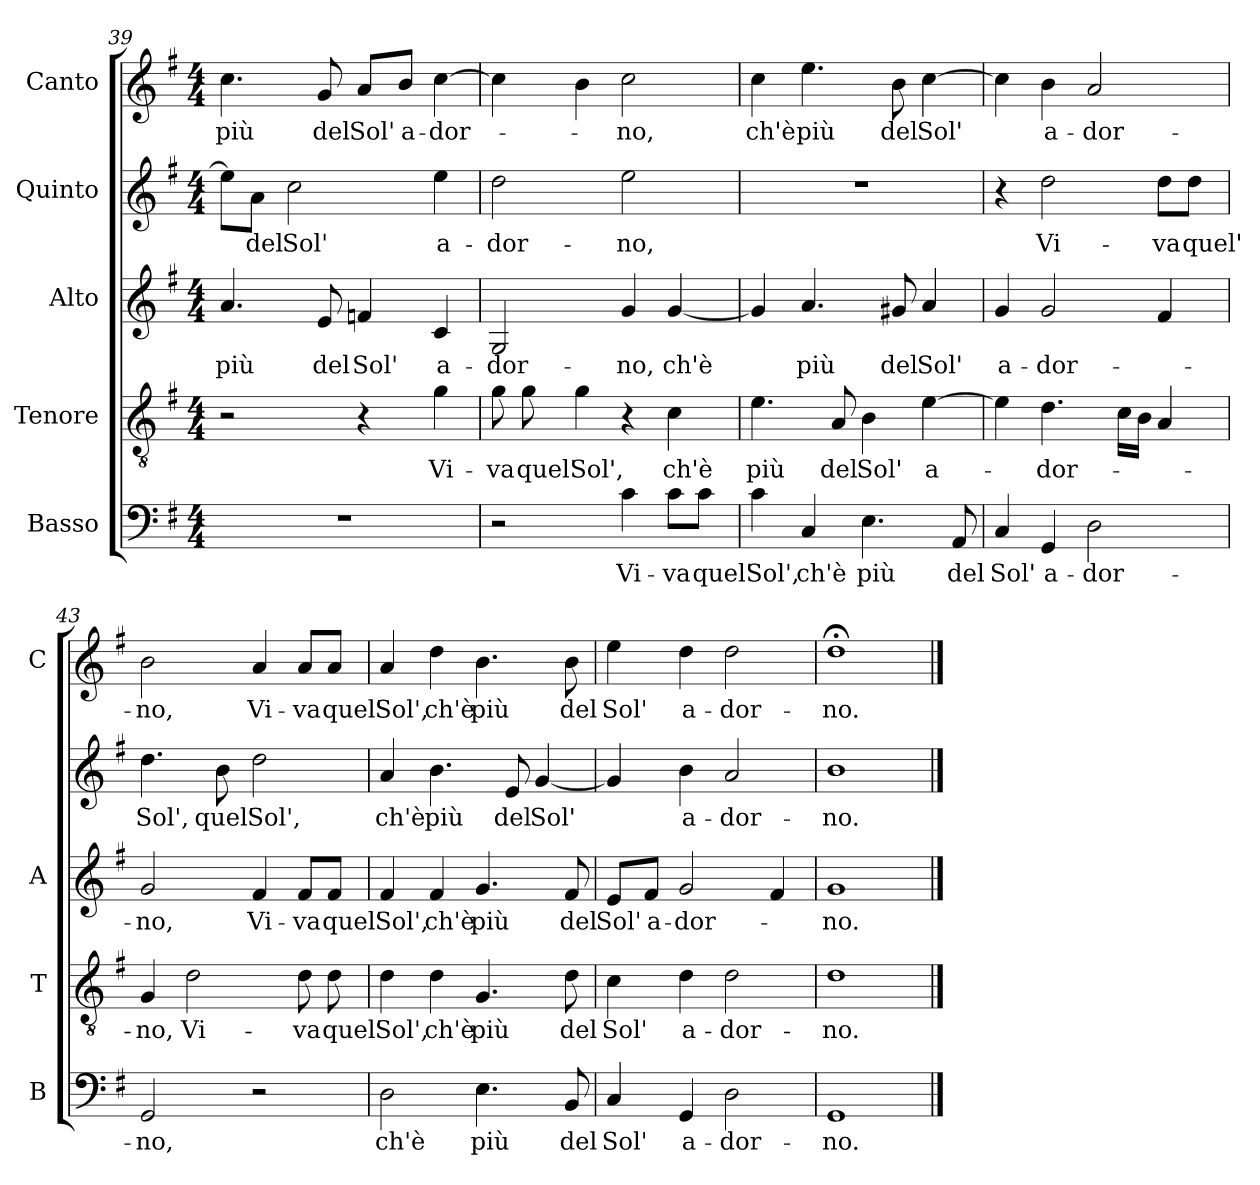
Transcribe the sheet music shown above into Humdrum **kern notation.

**kern	**text	**kern	**text	**kern	**text	**kern	**text	**kern	**text
*part5	*part5	*part4	*part4	*part3	*part3	*part2	*part2	*part1	*part1
*staff5	*staff5	*staff4	*staff4	*staff3	*staff3	*staff2	*staff2	*staff1	*staff1
*I"Basso	*	*I"Tenore	*	*I"Alto	*	*I"Quinto	*	*I"Canto	*
*I'B	*	*I'T	*	*I'A	*	*	*	*I'C	*
*clefF4	*	*clefGv2	*	*clefG2	*	*clefG2	*	*clefG2	*
*k[f#]	*	*k[f#]	*	*k[f#]	*	*k[f#]	*	*k[f#]	*
*G:	*	*G:	*	*G:	*	*G:	*	*G:	*
*M4/4	*	*M4/4	*	*M4/4	*	*M4/4	*	*M4/4	*
=39	=39	=39	=39	=39	=39	=39	=39	=39	=39
!	!	!	!	!	!LO:LY:b	!	!	!	!LO:LY:b
1r	.	2r	.	4.a/	più	8ee\L]	.	4.cc\	più
!	!	!	!	!	!	!	!LO:LY:b	!	!
.	.	.	.	.	.	8a\J	del	.	.
!	!	!	!	!	!	!	!LO:LY:b	!	!
.	.	.	.	.	.	2cc\	Sol'	.	.
!	!	!	!	!	!LO:LY:b	!	!	!	!LO:LY:b
.	.	.	.	8e/	del	.	.	8g/	del
!	!	!	!	!	!LO:LY:b	!	!	!	!LO:LY:b
.	.	4r	.	4fn/	Sol'	.	.	8a/L	Sol'
!	!	!	!	!	!	!	!	!	!LO:LY:b
.	.	.	.	.	.	.	.	8b/J	a-
!	!	!	!LO:LY:b	!	!LO:LY:b	!	!LO:LY:b	!	!LO:LY:b
.	.	4g\	Vi-	4c/	a-	4ee\	a-	[4cc\	-dor-
=40	=40	=40	=40	=40	=40	=40	=40	=40	=40
!	!	!	!LO:LY:b	!	!LO:LY:b	!	!LO:LY:b	!	!
2r	.	8g\	-va	2G/	-dor-	2dd\	-dor-	4cc\]	.
!	!	!	!LO:LY:b	!	!	!	!	!	!
.	.	8g\	quel'	.	.	.	.	.	.
!	!	!	!LO:LY:b	!	!	!	!	!	!
.	.	4g\	Sol',	.	.	.	.	4b\	.
!	!LO:LY:b	!	!	!	!LO:LY:b	!	!LO:LY:b	!	!LO:LY:b
4c\	Vi-	4r	.	4g/	-no,	2ee\	-no,	2cc\	-no,
!	!LO:LY:b	!	!LO:LY:b	!	!LO:LY:b	!	!	!	!
8c\L	-va	4c\	ch'è	[4g/	ch'è	.	.	.	.
!	!LO:LY:b	!	!	!	!	!	!	!	!
8c\J	quel'	.	.	.	.	.	.	.	.
!!LO:LB:g=z
=41	=41	=41	=41	=41	=41	=41	=41	=41	=41
!	!LO:LY:b	!	!LO:LY:b	!	!	!	!	!	!LO:LY:b
4c\	Sol',	4.e\	più	4g/]	.	1r	.	4cc\	ch'è
!	!LO:LY:b	!	!	!	!LO:LY:b	!	!	!	!LO:LY:b
4C/	ch'è	.	.	4.a/	più	.	.	4.ee\	più
!	!	!	!LO:LY:b	!	!	!	!	!	!
.	.	8A/	del	.	.	.	.	.	.
!	!LO:LY:b	!	!LO:LY:b	!	!	!	!	!	!
4.E\	più	4B\	Sol'	.	.	.	.	.	.
!	!	!	!	!	!LO:LY:b	!	!	!	!LO:LY:b
.	.	.	.	8g#X/	del	.	.	8b\	del
!	!	!	!LO:LY:b	!	!LO:LY:b	!	!	!	!LO:LY:b
.	.	[4e\	a-	4a/	Sol'	.	.	[4cc\	Sol'
!	!LO:LY:b	!	!	!	!	!	!	!	!
8AA/	del	.	.	.	.	.	.	.	.
=42	=42	=42	=42	=42	=42	=42	=42	=42	=42
!	!LO:LY:b	!	!	!	!LO:LY:b	!	!	!	!
4C/	Sol'	4e\]	.	4g/	a-	4r	.	4cc\]	.
!	!LO:LY:b	!	!LO:LY:b	!	!LO:LY:b	!	!LO:LY:b	!	!LO:LY:b
4GG/	a-	4.d\	-dor-	2g/	-dor-	2dd\	Vi-	4b\	a-
!	!LO:LY:b	!	!	!	!	!	!	!	!LO:LY:b
2D\	-dor-	.	.	.	.	.	.	2a/	-dor-
.	.	16c\LL	.	.	.	.	.	.	.
.	.	16B\JJ	.	.	.	.	.	.	.
!	!	!	!	!	!	!	!LO:LY:b	!	!
.	.	4A/	.	4f#/	.	8dd\L	-va	.	.
!	!	!	!	!	!	!	!LO:LY:b	!	!
.	.	.	.	.	.	8dd\J	quel'	.	.
=43	=43	=43	=43	=43	=43	=43	=43	=43	=43
!	!LO:LY:b	!	!LO:LY:b	!	!LO:LY:b	!	!LO:LY:b	!	!LO:LY:b
2GG/	-no,	4G/	-no,	2g/	-no,	4.dd\	Sol',	2b\	-no,
!	!	!	!LO:LY:b	!	!	!	!	!	!
.	.	2d\	Vi-	.	.	.	.	.	.
!	!	!	!	!	!	!	!LO:LY:b	!	!
.	.	.	.	.	.	8b\	quel'	.	.
!	!	!	!	!	!LO:LY:b	!	!LO:LY:b	!	!LO:LY:b
2r	.	.	.	4f#/	Vi-	2dd\	Sol',	4a/	Vi-
!	!	!	!LO:LY:b	!	!LO:LY:b	!	!	!	!LO:LY:b
.	.	8d\	-va	8f#/L	-va	.	.	8a/L	-va
!	!	!	!LO:LY:b	!	!LO:LY:b	!	!	!	!LO:LY:b
.	.	8d\	quel'	8f#/J	quel'	.	.	8a/J	quel'
=44	=44	=44	=44	=44	=44	=44	=44	=44	=44
!	!LO:LY:b	!	!LO:LY:b	!	!LO:LY:b	!	!LO:LY:b	!	!LO:LY:b
2D\	ch'è	4d\	Sol',	4f#/	Sol',	4a/	ch'è	4a/	Sol',
!	!	!	!LO:LY:b	!	!LO:LY:b	!	!LO:LY:b	!	!LO:LY:b
.	.	4d\	ch'è	4f#/	ch'è	4.b\	più	4dd\	ch'è
!	!LO:LY:b	!	!LO:LY:b	!	!LO:LY:b	!	!	!	!LO:LY:b
4.E\	più	4.G/	più	4.g/	più	.	.	4.b\	più
!	!	!	!	!	!	!	!LO:LY:b	!	!
.	.	.	.	.	.	8e/	del	.	.
!	!	!	!	!	!	!	!LO:LY:b	!	!
.	.	.	.	.	.	[4g/	Sol'	.	.
!	!LO:LY:b	!	!LO:LY:b	!	!LO:LY:b	!	!	!	!LO:LY:b
8BB/	del	8d\	del	8f#/	del	.	.	8b\	del
=45	=45	=45	=45	=45	=45	=45	=45	=45	=45
!	!LO:LY:b	!	!LO:LY:b	!	!LO:LY:b	!	!	!	!LO:LY:b
4C/	Sol'	4c\	Sol'	8e/L	Sol'	4g/]	.	4ee\	Sol'
!	!	!	!	!	!LO:LY:b	!	!	!	!
.	.	.	.	8f#/J	a-	.	.	.	.
!	!LO:LY:b	!	!LO:LY:b	!	!LO:LY:b	!	!LO:LY:b	!	!LO:LY:b
4GG/	a-	4d\	a-	2g/	-dor-	4b\	a-	4dd\	a-
!	!LO:LY:b	!	!LO:LY:b	!	!	!	!LO:LY:b	!	!LO:LY:b
2D\	-dor-	2d\	-dor-	.	.	2a/	-dor-	2dd\	-dor-
.	.	.	.	4f#/	.	.	.	.	.
=46	=46	=46	=46	=46	=46	=46	=46	=46	=46
!	!LO:LY:b	!	!LO:LY:b	!	!LO:LY:b	!	!LO:LY:b	!	!LO:LY:b
1GG	-no.	1d	-no.	1g	-no.	1b	-no.	1dd;<	-no.
==	==	==	==	==	==	==	==	==	==
*-	*-	*-	*-	*-	*-	*-	*-	*-	*-
